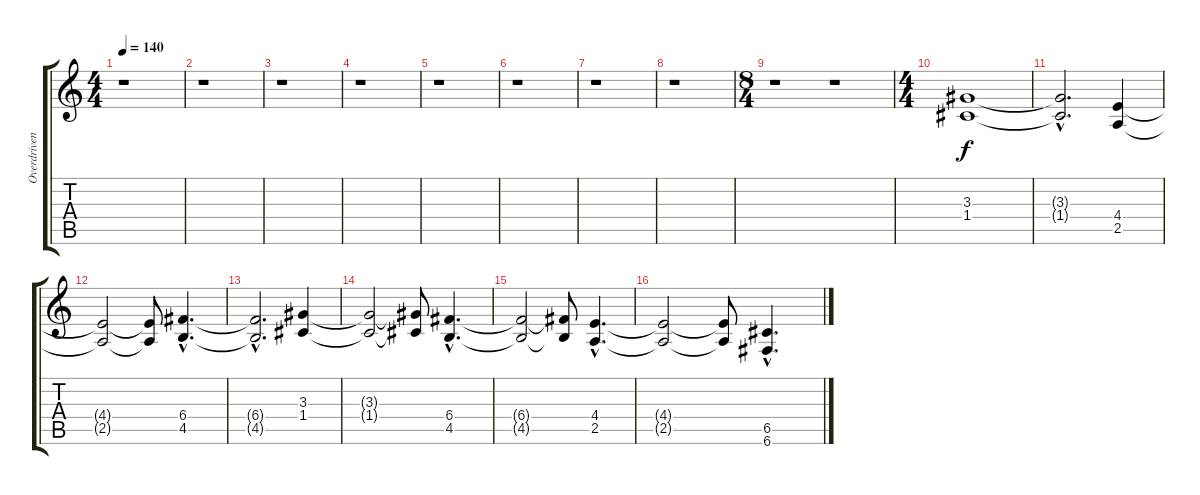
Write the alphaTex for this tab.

\track ("Overdriven Guitar" "Overdriven") {instrument overdrivenguitar}
\staff {score tabs}
\tuning (D4 A3 F3 C3 G2 C2) {hide}
\ts (4 4)
\tempo 140
\clef g2
\ks c
r.1{dy f} |
r.1 |
r.1 |
r.1 |
r.1 |
r.1 |
r.1 |
r.1 |
\ts (8 4)
r.1 r.1 |
\ts (4 4)
(3.3 1.4).1 |
(3.3{hac t} 1.4{hac t}).2{d} (4.4 2.5).4 |
(4.4{t} 2.5{t}).2 (4.4{t} 2.5{t}).8 (6.4{hac} 4.5{hac}).4{d} |
(6.4{hac t} 4.5{hac t}).2{d} (3.3 1.4).4 |
(3.3{t} 1.4{t}).2 (3.3{t} 1.4{t}).8 (6.4{hac} 4.5{hac}).4{d} |
(6.4{t} 4.5{t}).2 (6.4{t} 4.5{t}).8 (4.4{hac} 2.5{hac}).4{d} |
(4.4{t} 2.5{t}).2 (4.4{t} 2.5{t}).8 (6.5{hac} 6.6{hac}).4{d}
